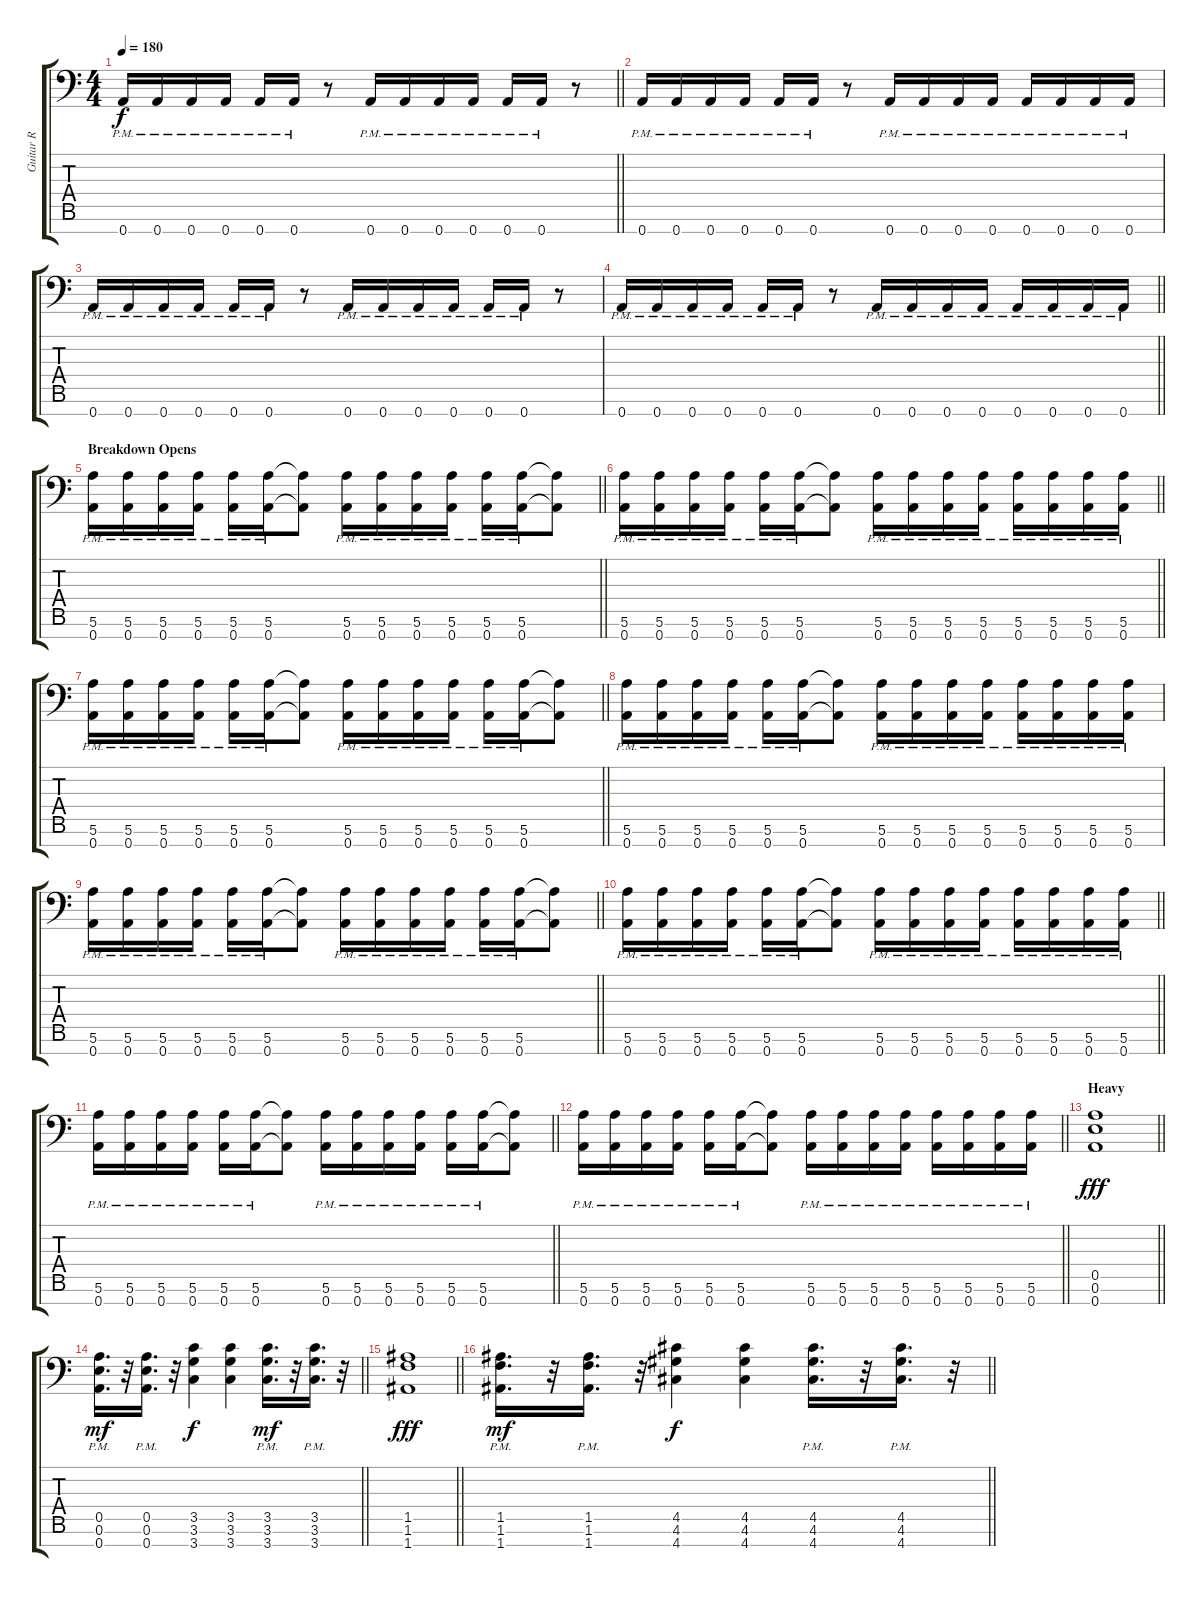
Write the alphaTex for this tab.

\track ("Guitar R" "Guitar R") {instrument overdrivenguitar}
\staff {score tabs}
\tuning (E4 B3 G3 D3 A2 E2 A1) {hide}
\ts (4 4)
\tempo 180
\clef f4
\barLineRight lightlight
\ks c
0.7{pm}.16{dy f} 0.7{pm}.16 0.7{pm}.16 0.7{pm}.16 0.7{pm}.16 0.7{pm}.16 r.8 0.7{pm}.16 0.7{pm}.16 0.7{pm}.16 0.7{pm}.16 0.7{pm}.16 0.7{pm}.16 r.8 |
0.7{pm}.16 0.7{pm}.16 0.7{pm}.16 0.7{pm}.16 0.7{pm}.16 0.7{pm}.16 r.8 0.7{pm}.16 0.7{pm}.16 0.7{pm}.16 0.7{pm}.16 0.7{pm}.16 0.7{pm}.16 0.7{pm}.16 0.7{pm}.16 |
0.7{pm}.16 0.7{pm}.16 0.7{pm}.16 0.7{pm}.16 0.7{pm}.16 0.7{pm}.16 r.8 0.7{pm}.16 0.7{pm}.16 0.7{pm}.16 0.7{pm}.16 0.7{pm}.16 0.7{pm}.16 r.8 |
\barLineRight lightlight
0.7{pm}.16 0.7{pm}.16 0.7{pm}.16 0.7{pm}.16 0.7{pm}.16 0.7{pm}.16 r.8 0.7{pm}.16 0.7{pm}.16 0.7{pm}.16 0.7{pm}.16 0.7{pm}.16 0.7{pm}.16 0.7{pm}.16 0.7{pm}.16 |
\section ("" "Breakdown Opens")
\barLineRight lightlight
(5.6 0.7{pm}).16 (5.6 0.7{pm}).16 (5.6 0.7{pm}).16 (5.6 0.7{pm}).16 (5.6 0.7{pm}).16 (5.6 0.7{pm}).16 (5.6{t} 0.7{t}).8 (5.6 0.7{pm}).16 (5.6 0.7{pm}).16 (5.6 0.7{pm}).16 (5.6 0.7{pm}).16 (5.6 0.7{pm}).16 (5.6 0.7{pm}).16 (5.6{t} 0.7{t}).8 |
\barLineRight lightlight
(5.6 0.7{pm}).16 (5.6 0.7{pm}).16 (5.6 0.7{pm}).16 (5.6 0.7{pm}).16 (5.6 0.7{pm}).16 (5.6 0.7{pm}).16 (5.6{t} 0.7{t}).8 (5.6 0.7{pm}).16 (5.6 0.7{pm}).16 (5.6 0.7{pm}).16 (5.6 0.7{pm}).16 (5.6 0.7{pm}).16 (5.6 0.7{pm}).16 (5.6 0.7{pm}).16 (5.6 0.7{pm}).16 |
\barLineRight lightlight
(5.6 0.7{pm}).16 (5.6 0.7{pm}).16 (5.6 0.7{pm}).16 (5.6 0.7{pm}).16 (5.6 0.7{pm}).16 (5.6 0.7{pm}).16 (5.6{t} 0.7{t}).8 (5.6 0.7{pm}).16 (5.6 0.7{pm}).16 (5.6 0.7{pm}).16 (5.6 0.7{pm}).16 (5.6 0.7{pm}).16 (5.6 0.7{pm}).16 (5.6{t} 0.7{t}).8 |
(5.6 0.7{pm}).16 (5.6 0.7{pm}).16 (5.6 0.7{pm}).16 (5.6 0.7{pm}).16 (5.6 0.7{pm}).16 (5.6 0.7{pm}).16 (5.6{t} 0.7{t}).8 (5.6 0.7{pm}).16 (5.6 0.7{pm}).16 (5.6 0.7{pm}).16 (5.6 0.7{pm}).16 (5.6 0.7{pm}).16 (5.6 0.7{pm}).16 (5.6 0.7{pm}).16 (5.6 0.7{pm}).16 |
\barLineRight lightlight
(5.6 0.7{pm}).16 (5.6 0.7{pm}).16 (5.6 0.7{pm}).16 (5.6 0.7{pm}).16 (5.6 0.7{pm}).16 (5.6 0.7{pm}).16 (5.6{t} 0.7{t}).8 (5.6 0.7{pm}).16 (5.6 0.7{pm}).16 (5.6 0.7{pm}).16 (5.6 0.7{pm}).16 (5.6 0.7{pm}).16 (5.6 0.7{pm}).16 (5.6{t} 0.7{t}).8 |
\barLineRight lightlight
(5.6 0.7{pm}).16 (5.6 0.7{pm}).16 (5.6 0.7{pm}).16 (5.6 0.7{pm}).16 (5.6 0.7{pm}).16 (5.6 0.7{pm}).16 (5.6{t} 0.7{t}).8 (5.6 0.7{pm}).16 (5.6 0.7{pm}).16 (5.6 0.7{pm}).16 (5.6 0.7{pm}).16 (5.6 0.7{pm}).16 (5.6 0.7{pm}).16 (5.6 0.7{pm}).16 (5.6 0.7{pm}).16 |
\barLineRight lightlight
(5.6 0.7{pm}).16 (5.6 0.7{pm}).16 (5.6 0.7{pm}).16 (5.6 0.7{pm}).16 (5.6 0.7{pm}).16 (5.6 0.7{pm}).16 (5.6{t} 0.7{t}).8 (5.6 0.7{pm}).16 (5.6 0.7{pm}).16 (5.6 0.7{pm}).16 (5.6 0.7{pm}).16 (5.6 0.7{pm}).16 (5.6 0.7{pm}).16 (5.6{t} 0.7{t}).8 |
\barLineRight lightlight
(5.6 0.7{pm}).16 (5.6 0.7{pm}).16 (5.6 0.7{pm}).16 (5.6 0.7{pm}).16 (5.6 0.7{pm}).16 (5.6 0.7{pm}).16 (5.6{t} 0.7{t}).8 (5.6 0.7{pm}).16 (5.6 0.7{pm}).16 (5.6 0.7{pm}).16 (5.6 0.7{pm}).16 (5.6 0.7{pm}).16 (5.6 0.7{pm}).16 (5.6 0.7{pm}).16 (5.6 0.7{pm}).16 |
\section ("" "Heavy")
\barLineRight lightlight
(0.5 0.6 0.7).1{dy fff} |
\barLineRight lightlight
(0.5{pm} 0.6{pm} 0.7{pm}).16{d dy mf} r.32 (0.5{pm} 0.6{pm} 0.7{pm}).16{d} r.32 (3.5 3.6 3.7).4{dy f} (3.5 3.6 3.7).4 (3.5{pm} 3.6{pm} 3.7{pm}).16{d dy mf} r.32 (3.5{pm} 3.6{pm} 3.7{pm}).16{d} r.32 |
\barLineRight lightlight
(1.5 1.6 1.7).1{dy fff} |
\barLineRight lightlight
(1.5{pm} 1.6{pm} 1.7{pm}).16{d dy mf} r.32 (1.5{pm} 1.6{pm} 1.7{pm}).16{d} r.32 (4.5 4.6 4.7).4{dy f} (4.5 4.6 4.7).4 (4.5{pm} 4.6{pm} 4.7{pm}).16{d} r.32 (4.5{pm} 4.6{pm} 4.7{pm}).16{d} r.32
